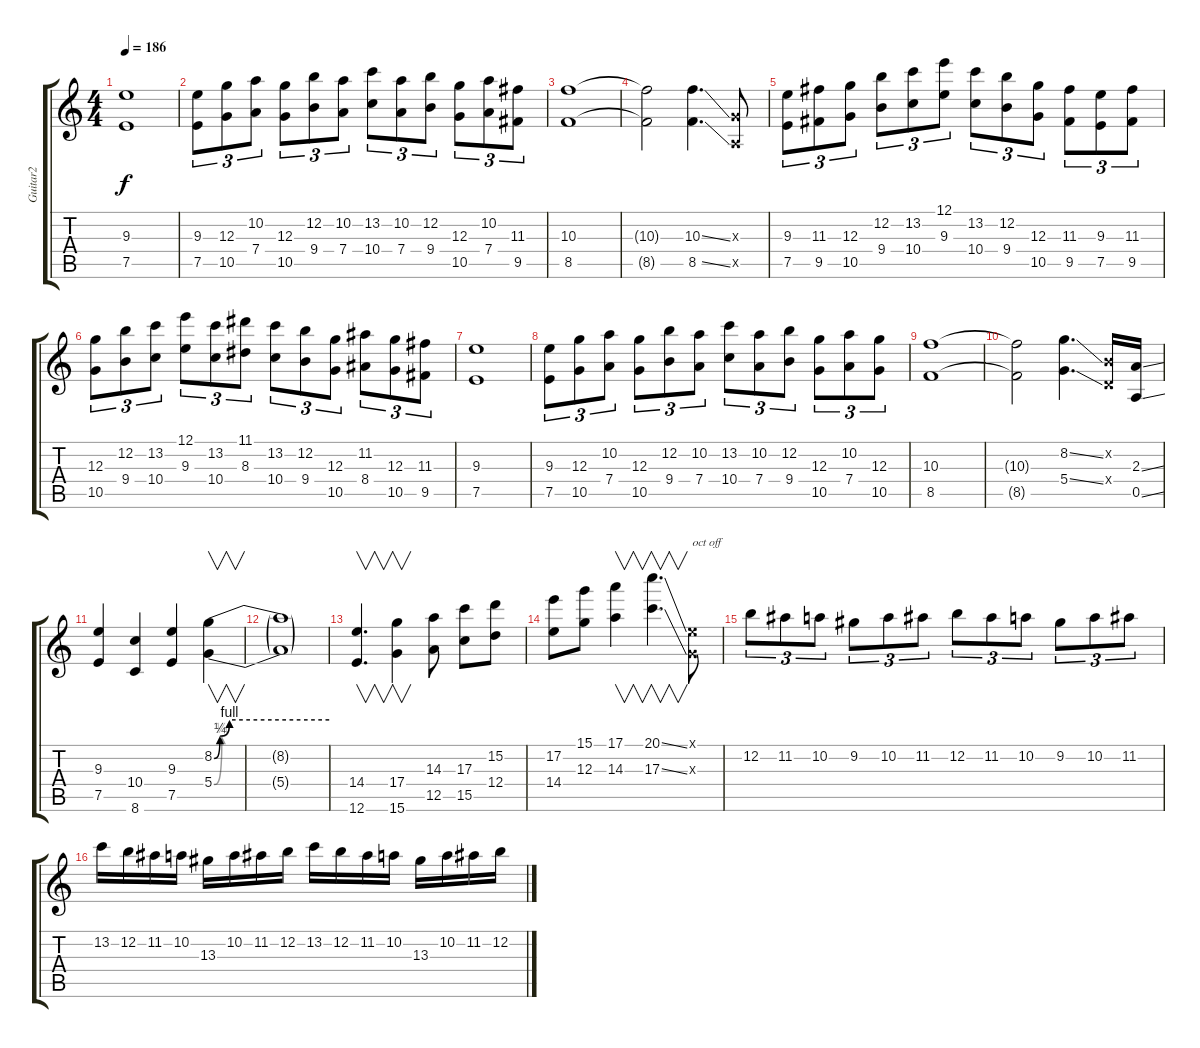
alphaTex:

\track ("Guitar2" "Guitar2") {instrument distortionguitar}
\staff {score tabs}
\tuning (E4 B3 G3 D3 A2 E2) {hide}
\ts (4 4)
\tempo 186
\clef g2
\ks c
(9.3 7.5).1{dy f} |
(9.3 7.5).8{tu (3 2)} (12.3 10.5).8{tu (3 2)} (10.2 7.4).8{tu (3 2)} (12.3 10.5).8{tu (3 2)} (12.2 9.4).8{tu (3 2)} (10.2 7.4).8{tu (3 2)} (13.2 10.4).8{tu (3 2)} (10.2 7.4).8{tu (3 2)} (12.2 9.4).8{tu (3 2)} (12.3 10.5).8{tu (3 2)} (10.2 7.4).8{tu (3 2)} (11.3 9.5).8{tu (3 2)} |
(10.3 8.5).1 |
(10.3{t} 8.5{t}).2 (10.3{ss} 8.5{ss}).4{d} (0.3{x} 0.5{x}).8 |
(9.3 7.5).8{tu (3 2)} (11.3 9.5).8{tu (3 2)} (12.3 10.5).8{tu (3 2)} (12.2 9.4).8{tu (3 2)} (13.2 10.4).8{tu (3 2)} (12.1 9.3).8{tu (3 2)} (13.2 10.4).8{tu (3 2)} (12.2 9.4).8{tu (3 2)} (12.3 10.5).8{tu (3 2)} (11.3 9.5).8{tu (3 2)} (9.3 7.5).8{tu (3 2)} (11.3 9.5).8{tu (3 2)} |
(12.3 10.5).8{tu (3 2)} (12.2 9.4).8{tu (3 2)} (13.2 10.4).8{tu (3 2)} (12.1 9.3).8{tu (3 2)} (13.2 10.4).8{tu (3 2)} (11.1 8.3).8{tu (3 2)} (13.2 10.4).8{tu (3 2)} (12.2 9.4).8{tu (3 2)} (12.3 10.5).8{tu (3 2)} (11.2 8.4).8{tu (3 2)} (12.3 10.5).8{tu (3 2)} (11.3 9.5).8{tu (3 2)} |
(9.3 7.5).1 |
(9.3 7.5).8{tu (3 2)} (12.3 10.5).8{tu (3 2)} (10.2 7.4).8{tu (3 2)} (12.3 10.5).8{tu (3 2)} (12.2 9.4).8{tu (3 2)} (10.2 7.4).8{tu (3 2)} (13.2 10.4).8{tu (3 2)} (10.2 7.4).8{tu (3 2)} (12.2 9.4).8{tu (3 2)} (12.3 10.5).8{tu (3 2)} (10.2 7.4).8{tu (3 2)} (12.3 10.5).8{tu (3 2)} |
(10.3 8.5).1 |
(10.3{t} 8.5{t}).2 (8.2{ss} 5.4{ss}).4{d} (0.2{x} 0.4{x}).16 (2.3{ss} 0.5{ss}).16 |
(9.3 7.5).4 (10.4 8.6).4 (9.3 7.5).4 (8.2{be (custom 0 0 3 1 8 4 60 4)} 5.4{be (custom 0 0 4 1 8 4 60 4)}).4{v} |
(8.2{t} 5.4{t}).1 |
(14.4 12.6).4{v d} (17.4 15.6).4{v} (14.3 12.5).8 (17.3 15.5).8 (15.2 12.4).8 |
(17.2 14.4).8 (15.1 12.3).8 (17.1 14.3).4{v} (20.1{ss} 17.3{ss}).4{v d} (0.1{x} 0.3{x}).8{txt "oct off"} |
12.2.8{tu (3 2)} 11.2.8{tu (3 2)} 10.2.8{tu (3 2)} 9.2.8{tu (3 2)} 10.2.8{tu (3 2)} 11.2.8{tu (3 2)} 12.2.8{tu (3 2)} 11.2.8{tu (3 2)} 10.2.8{tu (3 2)} 9.2.8{tu (3 2)} 10.2.8{tu (3 2)} 11.2.8{tu (3 2)} |
13.2.16 12.2.16 11.2.16 10.2.16 13.3.16 10.2.16 11.2.16 12.2.16 13.2.16 12.2.16 11.2.16 10.2.16 13.3.16 10.2.16 11.2.16 12.2.16
